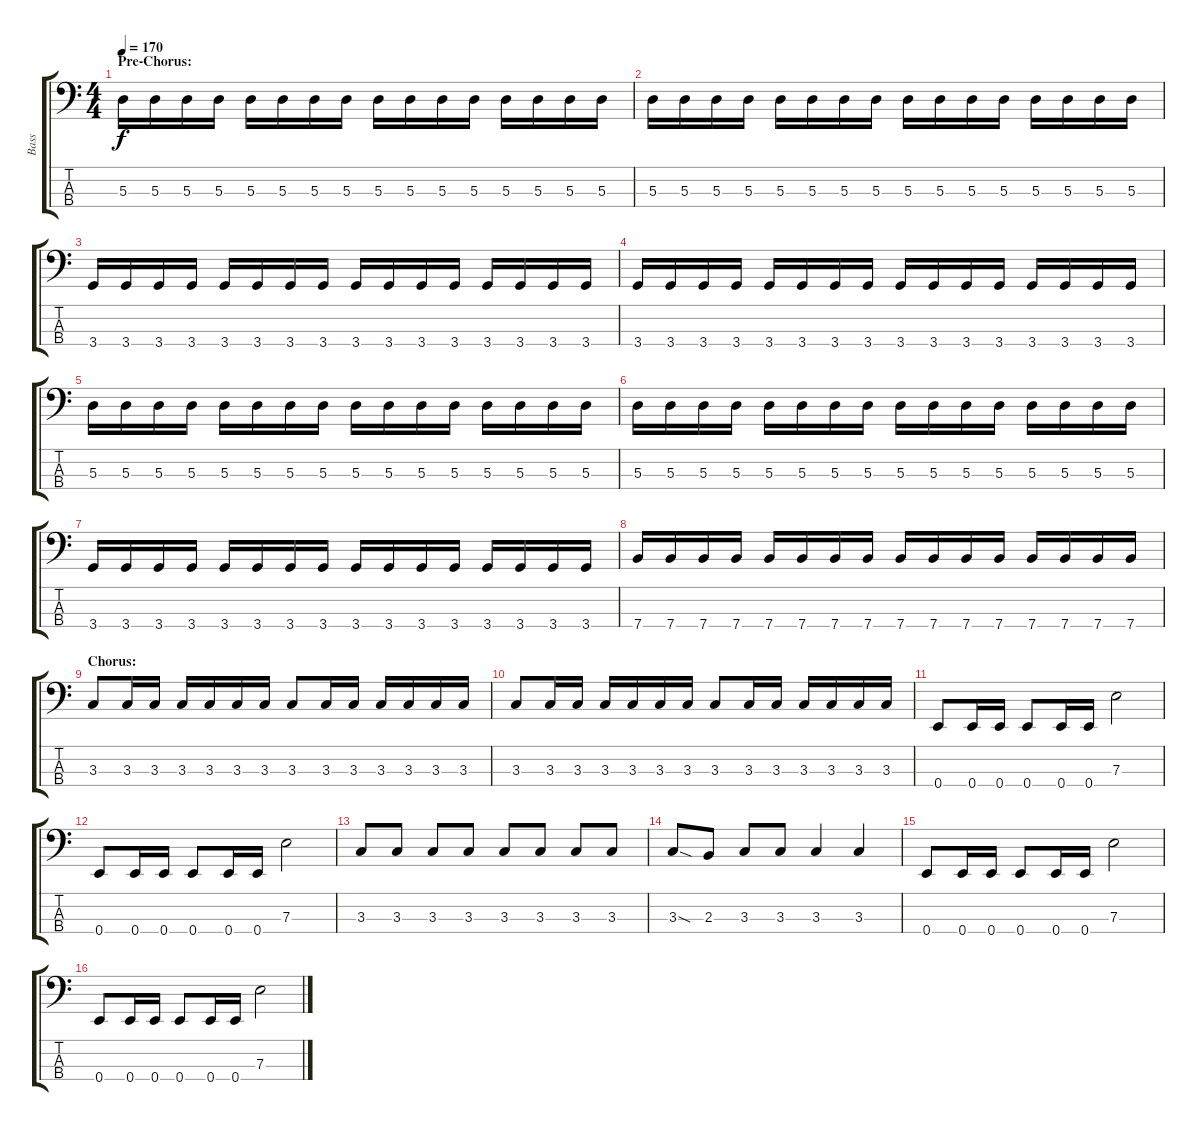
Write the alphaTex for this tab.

\track ("Bass" "Bass") {instrument electricbasspick}
\staff {score tabs}
\tuning (G2 D2 A1 E1) {hide}
\ts (4 4)
\section ("" "Pre-Chorus:")
\tempo 170
\clef f4
\ks c
5.3.16{dy f} 5.3.16 5.3.16 5.3.16 5.3.16 5.3.16 5.3.16 5.3.16 5.3.16 5.3.16 5.3.16 5.3.16 5.3.16 5.3.16 5.3.16 5.3.16 |
5.3.16 5.3.16 5.3.16 5.3.16 5.3.16 5.3.16 5.3.16 5.3.16 5.3.16 5.3.16 5.3.16 5.3.16 5.3.16 5.3.16 5.3.16 5.3.16 |
3.4.16 3.4.16 3.4.16 3.4.16 3.4.16 3.4.16 3.4.16 3.4.16 3.4.16 3.4.16 3.4.16 3.4.16 3.4.16 3.4.16 3.4.16 3.4.16 |
3.4.16 3.4.16 3.4.16 3.4.16 3.4.16 3.4.16 3.4.16 3.4.16 3.4.16 3.4.16 3.4.16 3.4.16 3.4.16 3.4.16 3.4.16 3.4.16 |
5.3.16 5.3.16 5.3.16 5.3.16 5.3.16 5.3.16 5.3.16 5.3.16 5.3.16 5.3.16 5.3.16 5.3.16 5.3.16 5.3.16 5.3.16 5.3.16 |
5.3.16 5.3.16 5.3.16 5.3.16 5.3.16 5.3.16 5.3.16 5.3.16 5.3.16 5.3.16 5.3.16 5.3.16 5.3.16 5.3.16 5.3.16 5.3.16 |
3.4.16 3.4.16 3.4.16 3.4.16 3.4.16 3.4.16 3.4.16 3.4.16 3.4.16 3.4.16 3.4.16 3.4.16 3.4.16 3.4.16 3.4.16 3.4.16 |
7.4.16 7.4.16 7.4.16 7.4.16 7.4.16 7.4.16 7.4.16 7.4.16 7.4.16 7.4.16 7.4.16 7.4.16 7.4.16 7.4.16 7.4.16 7.4.16 |
\section ("" "Chorus:")
3.3.8 3.3.16 3.3.16 3.3.16 3.3.16 3.3.16 3.3.16 3.3.8 3.3.16 3.3.16 3.3.16 3.3.16 3.3.16 3.3.16 |
3.3.8 3.3.16 3.3.16 3.3.16 3.3.16 3.3.16 3.3.16 3.3.8 3.3.16 3.3.16 3.3.16 3.3.16 3.3.16 3.3.16 |
0.4.8 0.4.16 0.4.16 0.4.8 0.4.16 0.4.16 7.3.2 |
0.4.8 0.4.16 0.4.16 0.4.8 0.4.16 0.4.16 7.3.2 |
3.3.8 3.3.8 3.3.8 3.3.8 3.3.8 3.3.8 3.3.8 3.3.8 |
3.3{sod}.8 2.3.8 3.3.8 3.3.8 3.3.4 3.3.4 |
0.4.8 0.4.16 0.4.16 0.4.8 0.4.16 0.4.16 7.3.2 |
0.4.8 0.4.16 0.4.16 0.4.8 0.4.16 0.4.16 7.3.2
